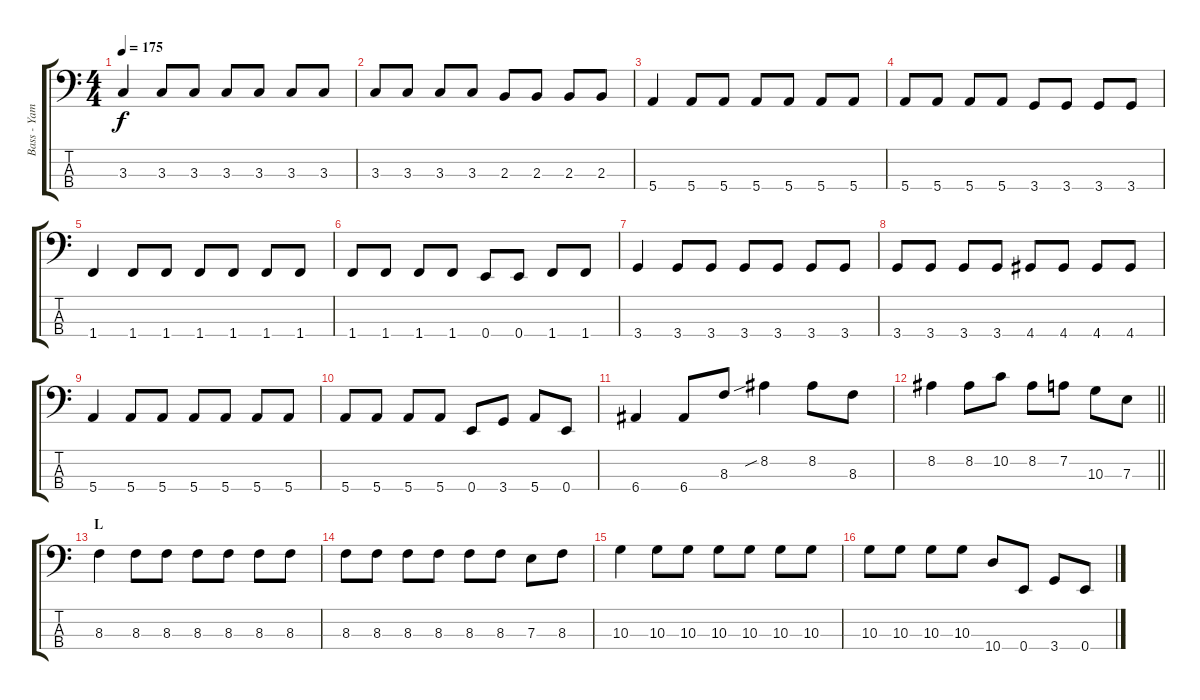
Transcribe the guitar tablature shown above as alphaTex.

\track ("Bass - Yamada" "Bass - Yam") {instrument electricbasspick}
\staff {score tabs}
\tuning (G2 D2 A1 E1) {hide}
\ts (4 4)
\tempo 175
\clef f4
\ks c
3.3.4{dy f} 3.3.8 3.3.8 3.3.8 3.3.8 3.3.8 3.3.8 |
3.3.8 3.3.8 3.3.8 3.3.8 2.3.8 2.3.8 2.3.8 2.3.8 |
5.4.4 5.4.8 5.4.8 5.4.8 5.4.8 5.4.8 5.4.8 |
5.4.8 5.4.8 5.4.8 5.4.8 3.4.8 3.4.8 3.4.8 3.4.8 |
1.4.4 1.4.8 1.4.8 1.4.8 1.4.8 1.4.8 1.4.8 |
1.4.8 1.4.8 1.4.8 1.4.8 0.4.8 0.4.8 1.4.8 1.4.8 |
3.4.4 3.4.8 3.4.8 3.4.8 3.4.8 3.4.8 3.4.8 |
3.4.8 3.4.8 3.4.8 3.4.8 4.4.8 4.4.8 4.4.8 4.4.8 |
5.4.4 5.4.8 5.4.8 5.4.8 5.4.8 5.4.8 5.4.8 |
5.4.8 5.4.8 5.4.8 5.4.8 0.4.8 3.4.8 5.4.8 0.4.8 |
6.4.4 6.4.8 8.3.8 8.2{sib}.4 8.2.8 8.3.8 |
\barLineRight lightlight
8.2.4 8.2.8 10.2.8 8.2.8 7.2.8 10.3.8 7.3.8 |
\section ("" "L")
8.3.4 8.3.8 8.3.8 8.3.8 8.3.8 8.3.8 8.3.8 |
8.3.8 8.3.8 8.3.8 8.3.8 8.3.8 8.3.8 7.3.8 8.3.8 |
10.3.4 10.3.8 10.3.8 10.3.8 10.3.8 10.3.8 10.3.8 |
10.3.8 10.3.8 10.3.8 10.3.8 10.4.8 0.4.8 3.4.8 0.4.8
